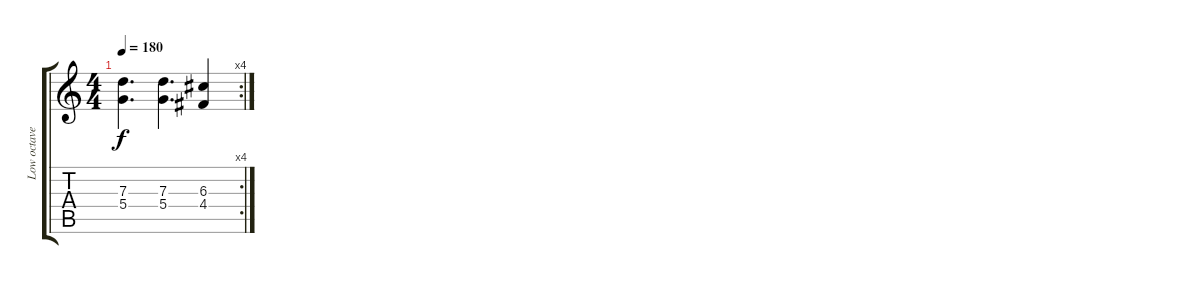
\track ("Low octave" "Low octave") {instrument overdrivenguitar}
\staff {score tabs}
\tuning (E4 B3 G3 D3 A2 E2) {hide}
\rc 4
\ts (4 4)
\tempo 180
\clef g2
\ks c
(7.3 5.4).4{d dy f} (7.3 5.4).4{d} (6.3 4.4).4
